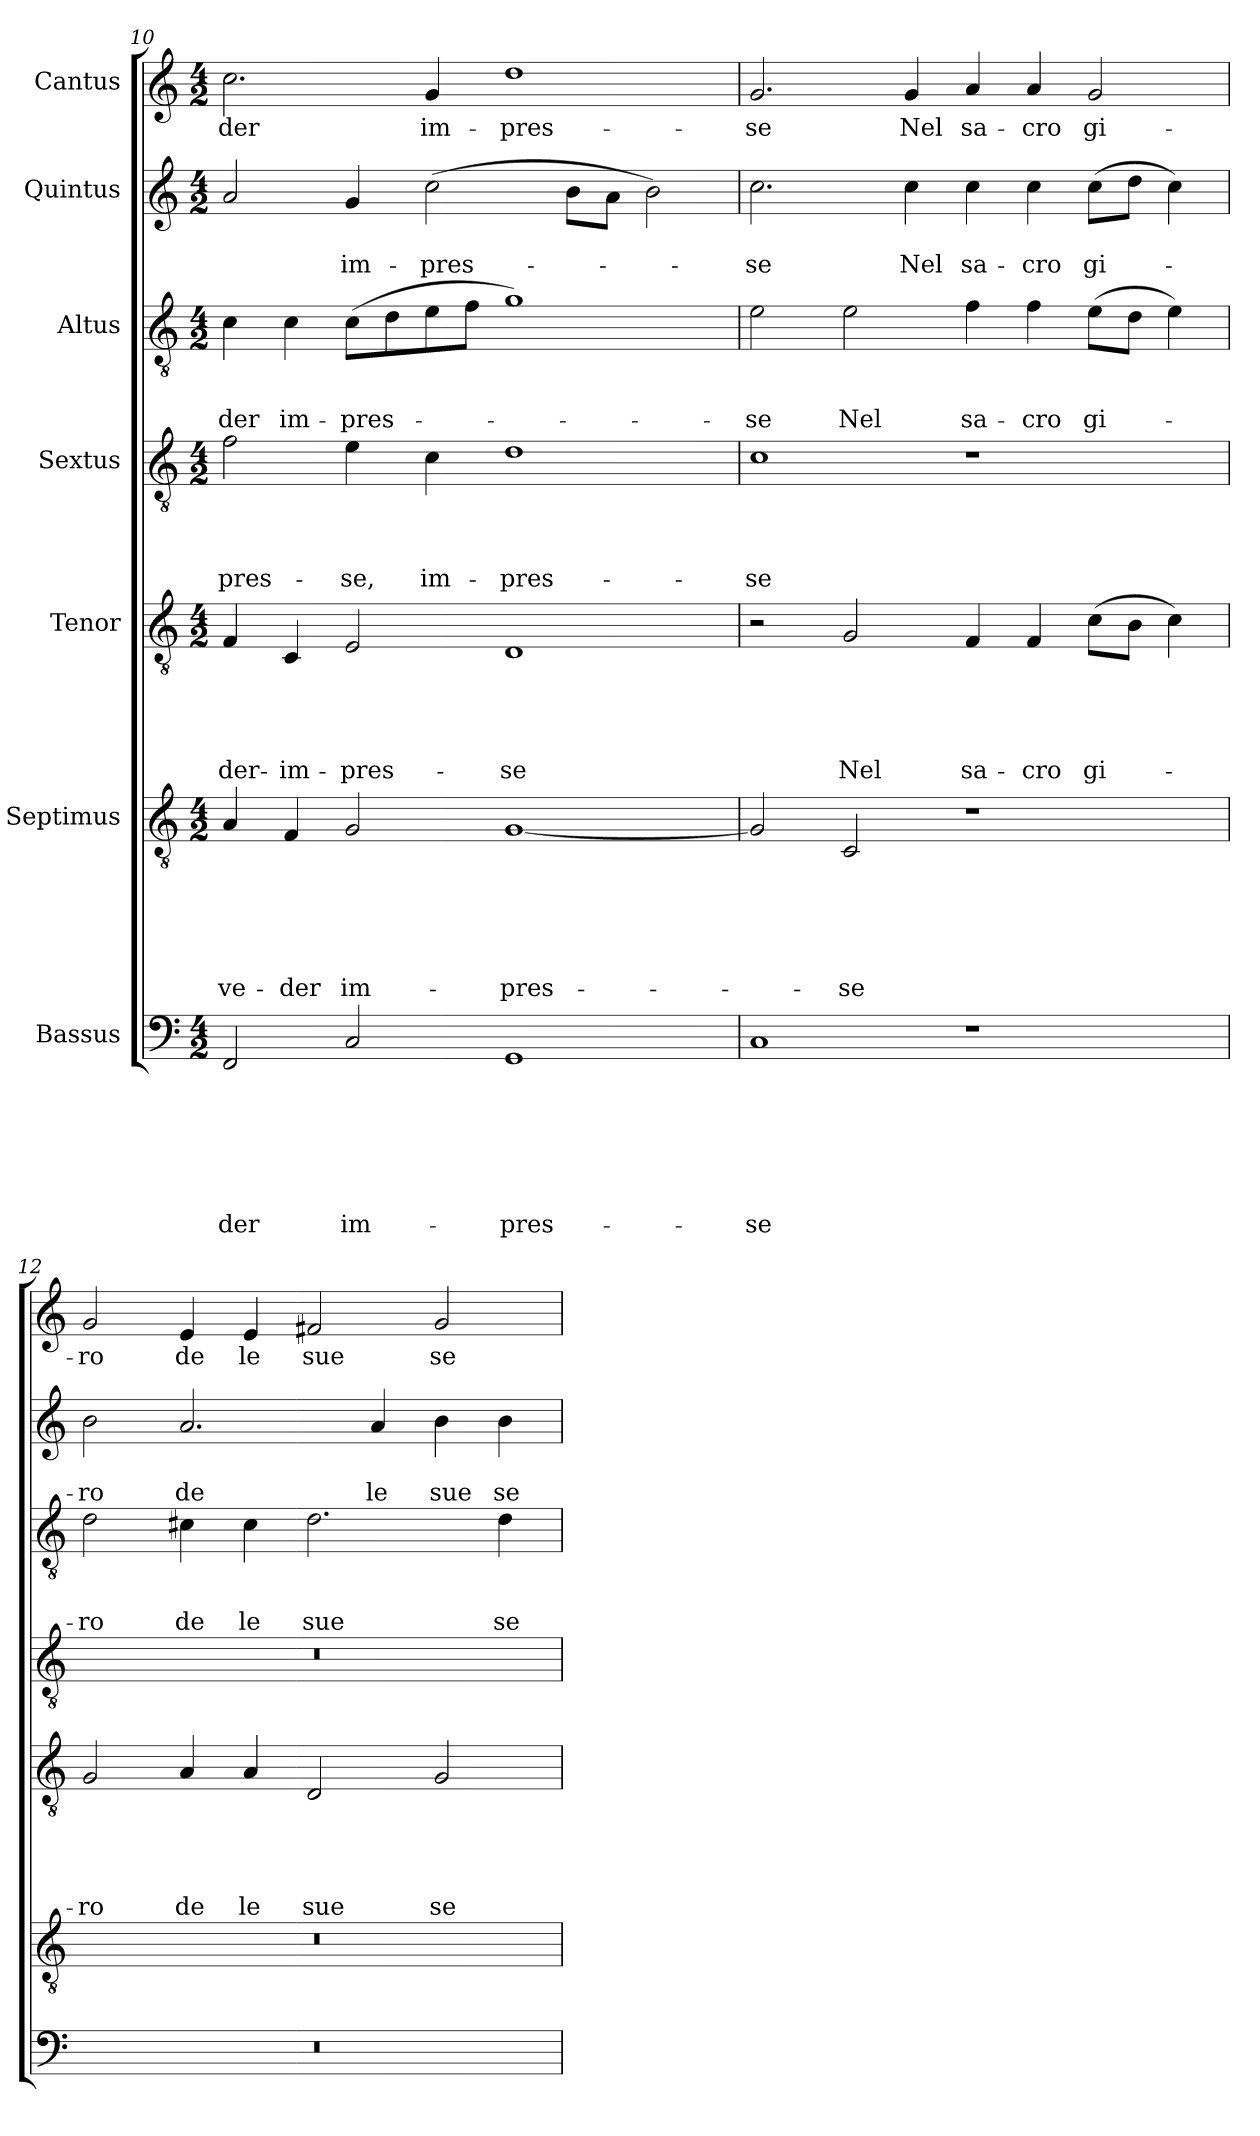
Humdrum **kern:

**kern	**text	**text	**text	**text	**text	**text	**text	**kern	**text	**text	**text	**text	**text	**text	**kern	**text	**text	**text	**text	**text	**kern	**text	**text	**text	**text	**kern	**text	**text	**text	**kern	**text	**text	**kern	**text
*part7	*part7	*part7	*part7	*part7	*part7	*part7	*part7	*part6	*part6	*part6	*part6	*part6	*part6	*part6	*part5	*part5	*part5	*part5	*part5	*part5	*part4	*part4	*part4	*part4	*part4	*part3	*part3	*part3	*part3	*part2	*part2	*part2	*part1	*part1
*staff7	*staff7	*staff7	*staff7	*staff7	*staff7	*staff7	*staff7	*staff6	*staff6	*staff6	*staff6	*staff6	*staff6	*staff6	*staff5	*staff5	*staff5	*staff5	*staff5	*staff5	*staff4	*staff4	*staff4	*staff4	*staff4	*staff3	*staff3	*staff3	*staff3	*staff2	*staff2	*staff2	*staff1	*staff1
*I"Bassus	*	*	*	*	*	*	*	*I"Septimus	*	*	*	*	*	*	*I"Tenor	*	*	*	*	*	*I"Sextus	*	*	*	*	*I"Altus	*	*	*	*I"Quintus	*	*	*I"Cantus	*
!!LO:PB:g=z
*clefF4	*	*	*	*	*	*	*	*clefGv2	*	*	*	*	*	*	*clefGv2	*	*	*	*	*	*clefGv2	*	*	*	*	*clefGv2	*	*	*	*clefG2	*	*	*clefG2	*
*k[]	*	*	*	*	*	*	*	*k[]	*	*	*	*	*	*	*k[]	*	*	*	*	*	*k[]	*	*	*	*	*k[]	*	*	*	*k[]	*	*	*k[]	*
*C:	*	*	*	*	*	*	*	*C:	*	*	*	*	*	*	*C:	*	*	*	*	*	*C:	*	*	*	*	*C:	*	*	*	*C:	*	*	*C:	*
*M4/2	*	*	*	*	*	*	*	*M4/2	*	*	*	*	*	*	*M4/2	*	*	*	*	*	*M4/2	*	*	*	*	*M4/2	*	*	*	*M4/2	*	*	*M4/2	*
=10	=10	=10	=10	=10	=10	=10	=10	=10	=10	=10	=10	=10	=10	=10	=10	=10	=10	=10	=10	=10	=10	=10	=10	=10	=10	=10	=10	=10	=10	=10	=10	=10	=10	=10
!	!	!	!	!	!	!	!LO:LY:b:rj	!	!	!	!	!	!	!LO:LY:b:rj	!	!	!	!	!	!LO:LY:b:rj	!	!	!	!	!LO:LY:b:rj	!	!	!	!LO:LY:b:rj	!	!	!	!	!LO:LY:b:rj
2FF/	.	.	.	.	.	.	-der	4A/	.	.	.	.	.	ve-	4F/	.	.	.	.	-der-	2f\	.	.	.	-pres-	4c\	.	.	-der	2a/	.	.	2.cc\	-der
!	!	!	!	!	!	!	!	!	!	!	!	!	!	!LO:LY:b:rj	!	!	!	!	!	!LO:LY:b:rj	!	!	!	!	!	!	!	!	!LO:LY:b:rj	!	!	!	!	!
.	.	.	.	.	.	.	.	4F/	.	.	.	.	.	-der	4C/	.	.	.	.	-im-	.	.	.	.	.	4c\	.	.	im-	.	.	.	.	.
!	!	!	!	!	!	!	!LO:LY:b:rj	!	!	!	!	!	!	!LO:LY:b:rj	!	!	!	!	!	!LO:LY:b:rj	!	!	!	!	!LO:LY:b:rj	!	!	!	!LO:LY:b:rj	!	!	!LO:LY:b:rj	!	!
2C/	.	.	.	.	.	.	im-	2G/	.	.	.	.	.	im-	2E/	.	.	.	.	-pres-	4e\	.	.	.	-se,	(>8c\L	.	.	-pres-	4g/	.	im-	.	.
.	.	.	.	.	.	.	.	.	.	.	.	.	.	.	.	.	.	.	.	.	.	.	.	.	.	8d\	.	.	.	.	.	.	.	.
!	!	!	!	!	!	!	!	!	!	!	!	!	!	!	!	!	!	!	!	!	!	!	!	!	!LO:LY:b:rj	!	!	!	!	!	!	!LO:LY:b:rj	!	!LO:LY:b:rj
.	.	.	.	.	.	.	.	.	.	.	.	.	.	.	.	.	.	.	.	.	4c\	.	.	.	im-	8e\	.	.	.	(>2cc\	.	-pres-	4g/	im-
.	.	.	.	.	.	.	.	.	.	.	.	.	.	.	.	.	.	.	.	.	.	.	.	.	.	8f\J	.	.	.	.	.	.	.	.
!	!	!	!	!	!	!	!LO:LY:b:rj	!	!	!	!	!	!	!LO:LY:b:rj	!	!	!	!	!	!LO:LY:b:rj	!	!	!	!	!LO:LY:b:rj	!	!	!	!	!	!	!	!	!LO:LY:b:rj
1GG	.	.	.	.	.	.	-pres-	[<1G	.	.	.	.	.	-pres-	1D	.	.	.	.	-se	1d	.	.	.	-pres-	1g)	.	.	.	.	.	.	1dd	-pres-
.	.	.	.	.	.	.	.	.	.	.	.	.	.	.	.	.	.	.	.	.	.	.	.	.	.	.	.	.	.	8b\L	.	.	.	.
.	.	.	.	.	.	.	.	.	.	.	.	.	.	.	.	.	.	.	.	.	.	.	.	.	.	.	.	.	.	8a\J	.	.	.	.
.	.	.	.	.	.	.	.	.	.	.	.	.	.	.	.	.	.	.	.	.	.	.	.	.	.	.	.	.	.	2b\)	.	.	.	.
=11	=11	=11	=11	=11	=11	=11	=11	=11	=11	=11	=11	=11	=11	=11	=11	=11	=11	=11	=11	=11	=11	=11	=11	=11	=11	=11	=11	=11	=11	=11	=11	=11	=11	=11
!	!	!	!	!	!	!	!LO:LY:b:rj	!	!	!	!	!	!	!	!	!	!	!	!	!	!	!	!	!	!LO:LY:b:rj	!	!	!	!LO:LY:b:rj	!	!	!LO:LY:b:rj	!	!LO:LY:b:rj
1C	.	.	.	.	.	.	-se	2G/]	.	.	.	.	.	.	2r	.	.	.	.	.	1c	.	.	.	-se	2e\	.	.	-se	2.cc\	.	-se	2.g/	-se
!	!	!	!	!	!	!	!	!	!	!	!	!	!	!LO:LY:b:rj	!	!	!	!	!	!LO:LY:b:rj	!	!	!	!	!	!	!	!	!LO:LY:b:rj	!	!	!	!	!
.	.	.	.	.	.	.	.	2C/	.	.	.	.	.	-se	2G/	.	.	.	.	Nel	.	.	.	.	.	2e\	.	.	Nel	.	.	.	.	.
!	!	!	!	!	!	!	!	!	!	!	!	!	!	!	!	!	!	!	!	!	!	!	!	!	!	!	!	!	!	!	!	!LO:LY:b:rj	!	!LO:LY:b:rj
.	.	.	.	.	.	.	.	.	.	.	.	.	.	.	.	.	.	.	.	.	.	.	.	.	.	.	.	.	.	4cc\	.	Nel	4g/	Nel
!	!	!	!	!	!	!	!	!	!	!	!	!	!	!	!	!	!	!	!	!LO:LY:b:rj	!	!	!	!	!	!	!	!	!LO:LY:b:rj	!	!	!LO:LY:b:rj	!	!LO:LY:b:rj
1r	.	.	.	.	.	.	.	1r	.	.	.	.	.	.	4F/	.	.	.	.	sa-	1r	.	.	.	.	4f\	.	.	sa-	4cc\	.	sa-	4a/	sa-
!	!	!	!	!	!	!	!	!	!	!	!	!	!	!	!	!	!	!	!	!LO:LY:b:rj	!	!	!	!	!	!	!	!	!LO:LY:b:rj	!	!	!LO:LY:b:rj	!	!LO:LY:b:rj
.	.	.	.	.	.	.	.	.	.	.	.	.	.	.	4F/	.	.	.	.	-cro	.	.	.	.	.	4f\	.	.	-cro	4cc\	.	-cro	4a/	-cro
!	!	!	!	!	!	!	!	!	!	!	!	!	!	!	!	!	!	!	!	!LO:LY:b:rj	!	!	!	!	!	!	!	!	!LO:LY:b:rj	!	!	!LO:LY:b:rj	!	!LO:LY:b:rj
.	.	.	.	.	.	.	.	.	.	.	.	.	.	.	(>8c\L	.	.	.	.	gi-	.	.	.	.	.	(>8e\L	.	.	gi-	(>8cc\L	.	gi-	2g/	gi-
.	.	.	.	.	.	.	.	.	.	.	.	.	.	.	8B\J	.	.	.	.	.	.	.	.	.	.	8d\J	.	.	.	8dd\J	.	.	.	.
.	.	.	.	.	.	.	.	.	.	.	.	.	.	.	4c\)	.	.	.	.	.	.	.	.	.	.	4e\)	.	.	.	4cc\)	.	.	.	.
=12	=12	=12	=12	=12	=12	=12	=12	=12	=12	=12	=12	=12	=12	=12	=12	=12	=12	=12	=12	=12	=12	=12	=12	=12	=12	=12	=12	=12	=12	=12	=12	=12	=12	=12
!	!	!	!	!	!	!	!	!	!	!	!	!	!	!	!	!	!	!	!	!LO:LY:b:rj	!	!	!	!	!	!	!	!	!LO:LY:b:rj	!	!	!LO:LY:b:rj	!	!LO:LY:b:rj
0r	.	.	.	.	.	.	.	0r	.	.	.	.	.	.	2G/	.	.	.	.	-ro	0r	.	.	.	.	2d\	.	.	-ro	2b\	.	-ro	2g/	-ro
!	!	!	!	!	!	!	!	!	!	!	!	!	!	!	!	!	!	!	!	!LO:LY:b:rj	!	!	!	!	!	!	!	!	!LO:LY:b:rj	!	!	!LO:LY:b:rj	!	!LO:LY:b:rj
.	.	.	.	.	.	.	.	.	.	.	.	.	.	.	4A/	.	.	.	.	de	.	.	.	.	.	4c#X\	.	.	de	2.a/	.	de	4e/	de
!	!	!	!	!	!	!	!	!	!	!	!	!	!	!	!	!	!	!	!	!LO:LY:b:rj	!	!	!	!	!	!	!	!	!LO:LY:b:rj	!	!	!	!	!LO:LY:b:rj
.	.	.	.	.	.	.	.	.	.	.	.	.	.	.	4A/	.	.	.	.	le	.	.	.	.	.	4c#\	.	.	le	.	.	.	4e/	le
!	!	!	!	!	!	!	!	!	!	!	!	!	!	!	!	!	!	!	!	!LO:LY:b:rj	!	!	!	!	!	!	!	!	!LO:LY:b:rj	!	!	!	!	!LO:LY:b:rj
.	.	.	.	.	.	.	.	.	.	.	.	.	.	.	2D/	.	.	.	.	sue	.	.	.	.	.	2.d\	.	.	sue	.	.	.	2f#X/	sue
!	!	!	!	!	!	!	!	!	!	!	!	!	!	!	!	!	!	!	!	!	!	!	!	!	!	!	!	!	!	!	!	!LO:LY:b:rj	!	!
.	.	.	.	.	.	.	.	.	.	.	.	.	.	.	.	.	.	.	.	.	.	.	.	.	.	.	.	.	.	4a/	.	le	.	.
!	!	!	!	!	!	!	!	!	!	!	!	!	!	!	!	!	!	!	!	!LO:LY:b:rj	!	!	!	!	!	!	!	!	!	!	!	!LO:LY:b:rj	!	!LO:LY:b:rj
.	.	.	.	.	.	.	.	.	.	.	.	.	.	.	2G/	.	.	.	.	se-	.	.	.	.	.	.	.	.	.	4b\	.	sue	2g/	se-
!	!	!	!	!	!	!	!	!	!	!	!	!	!	!	!	!	!	!	!	!	!	!	!	!	!	!	!	!	!LO:LY:b:rj	!	!	!LO:LY:b:rj	!	!
.	.	.	.	.	.	.	.	.	.	.	.	.	.	.	.	.	.	.	.	.	.	.	.	.	.	4d\	.	.	se-	4b\	.	se-	.	.
=	=	=	=	=	=	=	=	=	=	=	=	=	=	=	=	=	=	=	=	=	=	=	=	=	=	=	=	=	=	=	=	=	=	=
*-	*-	*-	*-	*-	*-	*-	*-	*-	*-	*-	*-	*-	*-	*-	*-	*-	*-	*-	*-	*-	*-	*-	*-	*-	*-	*-	*-	*-	*-	*-	*-	*-	*-	*-
